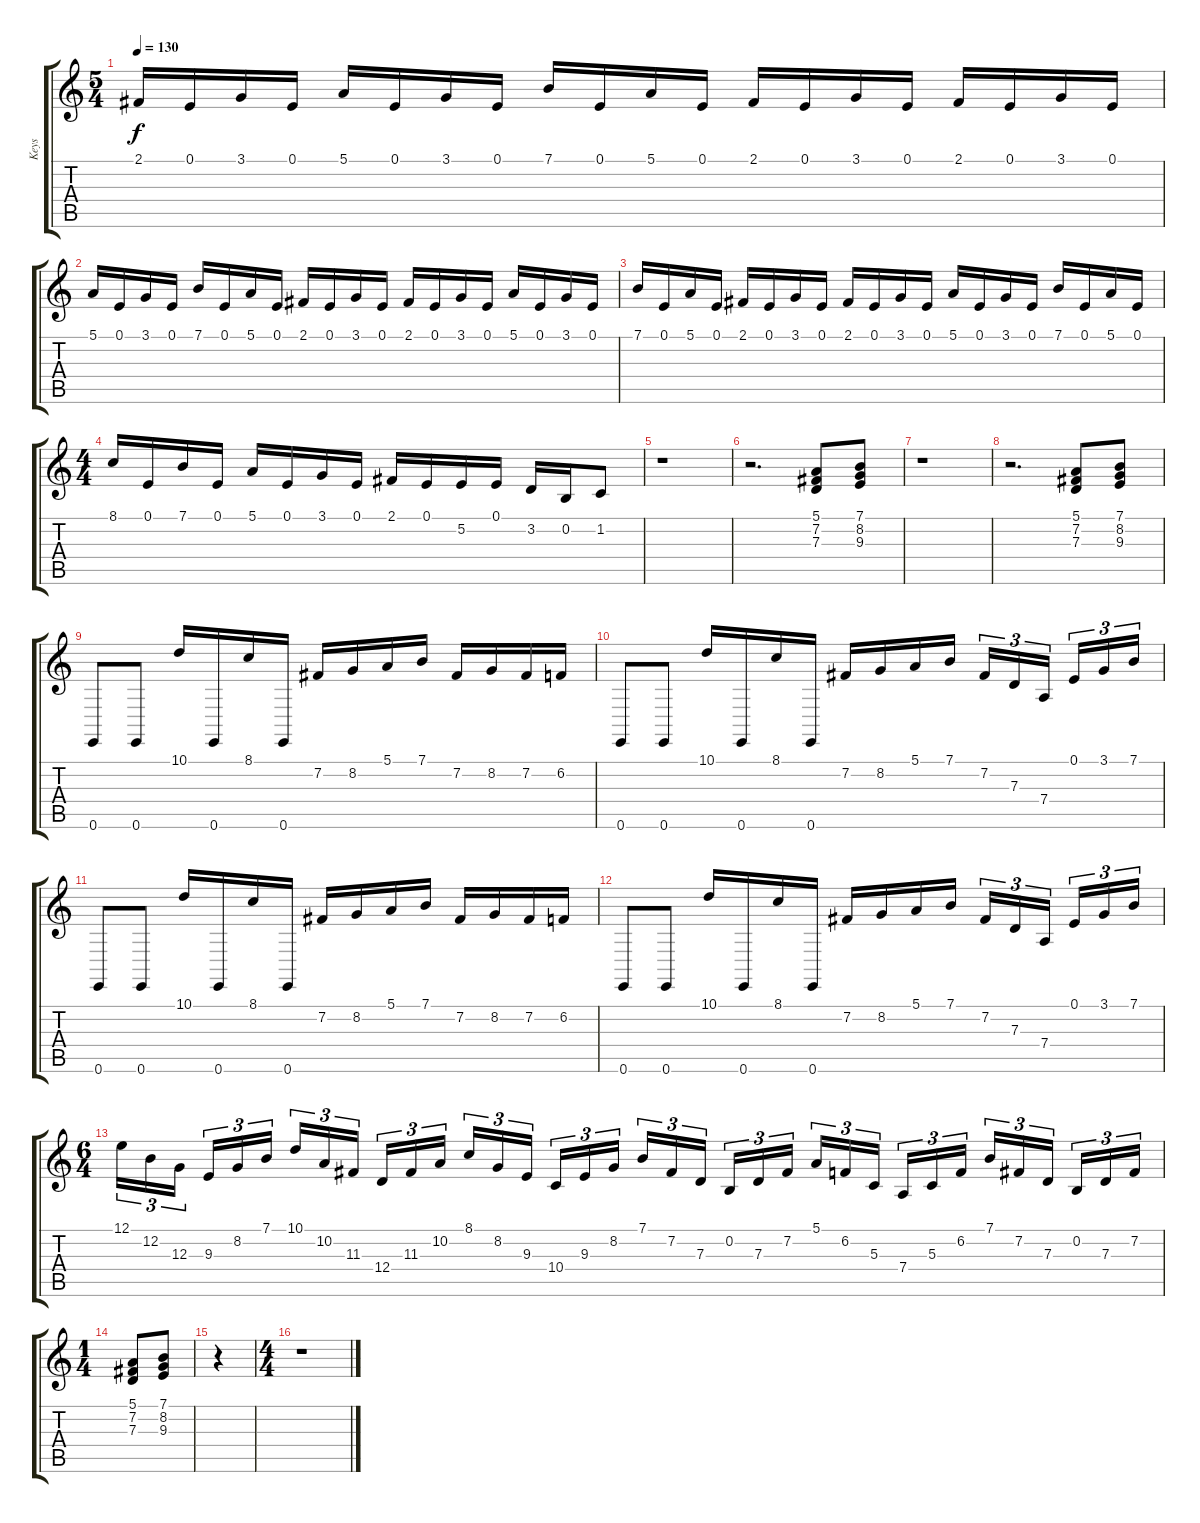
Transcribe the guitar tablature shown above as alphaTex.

\track ("Keys" "Keys") {instrument orchestrahit}
\staff {score tabs}
\tuning (E4 B3 G3 D3 A2 E2) {hide}
\ts (5 4)
\tempo 130
\clef g2
\ks c
2.1.16{dy f} 0.1.16 3.1.16 0.1.16 5.1.16 0.1.16 3.1.16 0.1.16 7.1.16 0.1.16 5.1.16 0.1.16 2.1.16 0.1.16 3.1.16 0.1.16 2.1.16 0.1.16 3.1.16 0.1.16 |
5.1.16 0.1.16 3.1.16 0.1.16 7.1.16 0.1.16 5.1.16 0.1.16 2.1.16 0.1.16 3.1.16 0.1.16 2.1.16 0.1.16 3.1.16 0.1.16 5.1.16 0.1.16 3.1.16 0.1.16 |
7.1.16 0.1.16 5.1.16 0.1.16 2.1.16 0.1.16 3.1.16 0.1.16 2.1.16 0.1.16 3.1.16 0.1.16 5.1.16 0.1.16 3.1.16 0.1.16 7.1.16 0.1.16 5.1.16 0.1.16 |
\ts (4 4)
8.1.16 0.1.16 7.1.16 0.1.16 5.1.16 0.1.16 3.1.16 0.1.16 2.1.16 0.1.16 5.2.16 0.1.16 3.2.16 0.2.16 1.2.8 |
r.1{instrument orchestrahit} |
r.2{d} (5.1 7.2 7.3).8 (7.1 8.2 9.3).8 |
r.1 |
r.2{d} (5.1 7.2 7.3).8 (7.1 8.2 9.3).8 |
0.6.8{instrument harpsichord} 0.6.8 10.1.16 0.6.16 8.1.16 0.6.16 7.2.16 8.2.16 5.1.16 7.1.16 7.2.16 8.2.16 7.2.16 6.2.16 |
0.6.8{instrument harpsichord} 0.6.8 10.1.16 0.6.16 8.1.16 0.6.16 7.2.16 8.2.16 5.1.16 7.1.16 7.2.16{tu (3 2)} 7.3.16{tu (3 2)} 7.4.16{tu (3 2)} 0.1.16{tu (3 2)} 3.1.16{tu (3 2)} 7.1.16{tu (3 2)} |
0.6.8{instrument harpsichord} 0.6.8 10.1.16 0.6.16 8.1.16 0.6.16 7.2.16 8.2.16 5.1.16 7.1.16 7.2.16 8.2.16 7.2.16 6.2.16 |
0.6.8{instrument harpsichord} 0.6.8 10.1.16 0.6.16 8.1.16 0.6.16 7.2.16 8.2.16 5.1.16 7.1.16 7.2.16{tu (3 2)} 7.3.16{tu (3 2)} 7.4.16{tu (3 2)} 0.1.16{tu (3 2)} 3.1.16{tu (3 2)} 7.1.16{tu (3 2)} |
\ts (6 4)
12.1.16{tu (3 2)} 12.2.16{tu (3 2)} 12.3.16{tu (3 2)} 9.3.16{tu (3 2)} 8.2.16{tu (3 2)} 7.1.16{tu (3 2)} 10.1.16{tu (3 2)} 10.2.16{tu (3 2)} 11.3.16{tu (3 2)} 12.4.16{tu (3 2)} 11.3.16{tu (3 2)} 10.2.16{tu (3 2)} 8.1.16{tu (3 2)} 8.2.16{tu (3 2)} 9.3.16{tu (3 2)} 10.4.16{tu (3 2)} 9.3.16{tu (3 2)} 8.2.16{tu (3 2)} 7.1.16{tu (3 2)} 7.2.16{tu (3 2)} 7.3.16{tu (3 2)} 0.2.16{tu (3 2)} 7.3.16{tu (3 2)} 7.2.16{tu (3 2)} 5.1.16{tu (3 2)} 6.2.16{tu (3 2)} 5.3.16{tu (3 2)} 7.4.16{tu (3 2)} 5.3.16{tu (3 2)} 6.2.16{tu (3 2)} 7.1.16{tu (3 2)} 7.2.16{tu (3 2)} 7.3.16{tu (3 2)} 0.2.16{tu (3 2)} 7.3.16{tu (3 2)} 7.2.16{tu (3 2)} |
\ts (1 4)
(5.1 7.2 7.3).8 (7.1 8.2 9.3).8 |
r.4 |
\ts (4 4)
r.1
